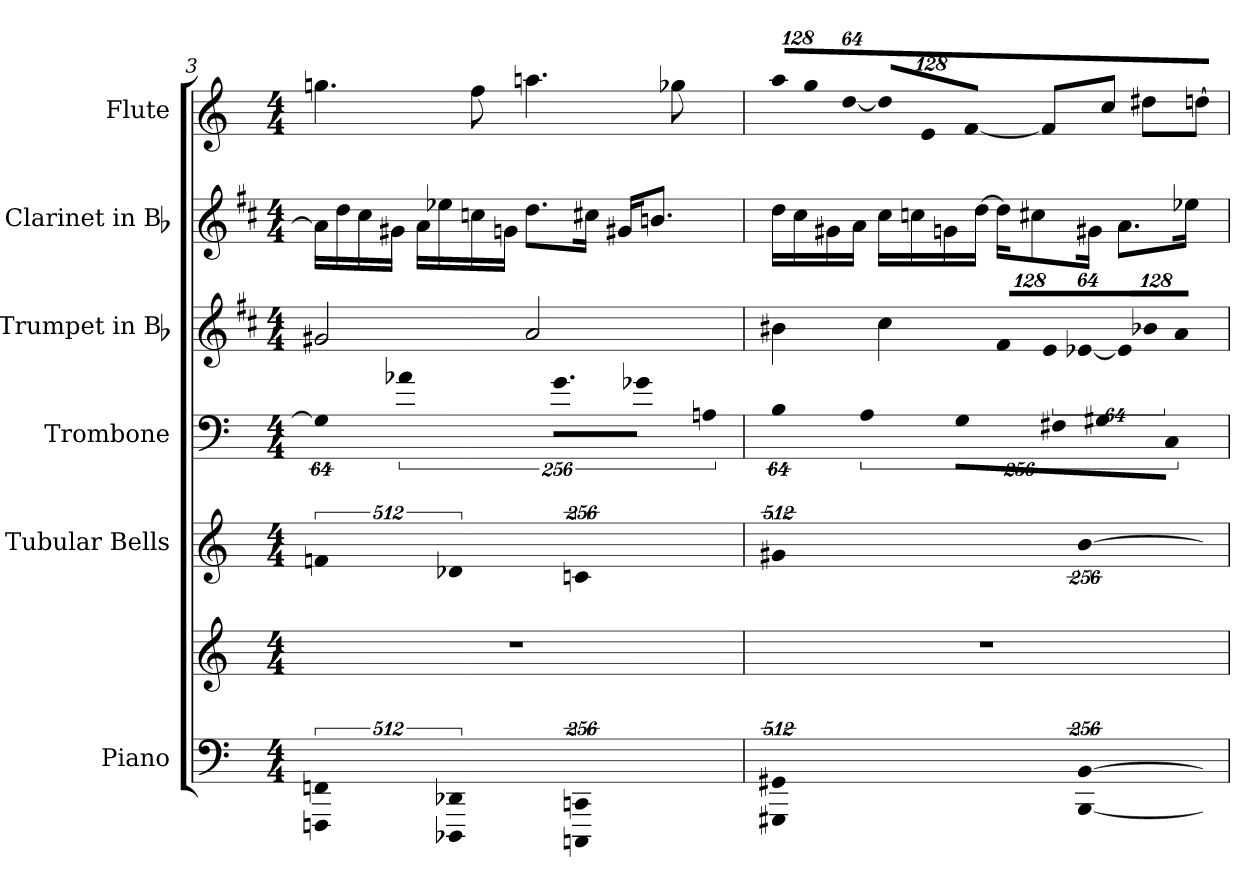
**kern	**kern	**kern	**kern	**kern	**kern	**kern
*part6	*part6	*part5	*part4	*part3	*part2	*part1
*staff7	*staff6	*staff5	*staff4	*staff3	*staff2	*staff1
*I"Piano	*	*I"Tubular Bells	*I"Trombone	*I"Trumpet in Bb	*I"Clarinet in Bb	*I"Flute
*I'Pno.	*	*I'Tub. B.	*I'Tbn.	*I'Tpt.	*I'Cl.	*I'Fl.
*clefF4	*clefG2	*clefG2	*clefF4	*clefG2	*clefG2	*clefG2
*	*	*	*	*ITrd1c2	*ITrd1c2	*
*k[]	*k[]	*k[]	*k[]	*k[]	*k[]	*k[]
*C:	*C:	*C:	*C:	*C:	*C:	*C:
*M4/4	*M4/4	*M4/4	*M4/4	*M4/4	*M4/4	*M4/4
=3	=3	=3	=3	=3	=3	=3
!LO:N:vis=2	!	!LO:N:vis=2	!LO:N:vis=4	!	!	!
1024%341FFFni/ 1024%341FFni	1r	1024%341fni/	256%51Gi\]	2f#Xi/	16gi\LL]	4.ggni\
.	.	.	.	.	16cci\	.
.	.	.	.	.	16bi\	.
.	.	.	.	.	16f#Xi\JJ	.
!	!	!	!LO:N:vis=2	!	!	!
.	.	.	512%205a-Xi\	.	.	.
.	.	.	.	.	16gi\LL	.
.	.	.	.	.	16dd-Xi\	.
!LO:N:vis=2	!	!LO:N:vis=2	!	!	!	!
1024%341DDD-Xi/ 1024%341DD-Xi	.	1024%341d-Xi/	.	.	.	.
.	.	.	.	.	16b-Xi\	8ffi\
.	.	.	.	.	16fni\JJ	.
.	.	.	.	2gi/	8.cci\L	4.aani\
!	!	!	!LO:N:vis=8.	!	!	!
.	.	.	512%77gi\L	.	.	.
!LO:N:vis=2	!	!LO:N:vis=2	!	!	!	!
512%171CCCni/ 512%171CCni	.	512%171cni/	.	.	.	.
.	.	.	.	.	16bni\Jk	.
!	!	!	!LO:N:vis=16	!	!	!
.	.	.	1024%51g-Xi\Jk	.	16f#Xi/KL	.
!	!	!	!LO:N:vis=4	!	!	!
.	.	.	1024%205Ani\	.	.	.
.	.	.	.	.	8.ani/J	.
.	.	.	.	.	.	8gg-Xi\
!!LO:PB:g=z
=4	=4	=4	=4	=4	=4	=4
!LO:N:vis=1	!	!LO:N:vis=1	!LO:N:vis=4	!	!	!
*	*	*	*	*	*	*Xbrackettup
!	!	!	!	!	!	!LO:N:vis=8
512%341GGG#Xi 512%341GG#Xi	1r	512%341g#Xi	256%51Bi\	4a#Xi\	16cci\LL	1024%85aai\L
.	.	.	.	.	16bi\	.
!	!	!	!	!	!	!LO:N:vis=8
.	.	.	.	.	.	1024%85ggi\
.	.	.	.	.	16f#Xi\	.
!	!	!	!	!	!	!LO:N:vis=8
.	.	.	.	.	.	[>512%43ddi\J
.	.	.	.	.	16gi\JJ	.
!	!	!	!LO:N:vis=4	!	!	!
.	.	.	1024%205Ai\	.	.	.
!	!	!	!	!	!	!LO:N:vis=8
.	.	.	.	4bi\	16bi\LL	1024%85ddi/L]
.	.	.	.	.	16b-Xi\	.
!	!	!	!	!	!	!LO:N:vis=8
.	.	.	.	.	.	1024%85ei/
.	.	.	.	.	16fni\	.
!	!	!	!LO:N:vis=8	!	!	!
.	.	.	1024%103Gi\L	.	.	.
!	!	!	!	!	!	!LO:N:vis=8
.	.	.	.	.	.	[<512%43fi/J
.	.	.	.	.	[>16cci\JJ	.
!	!	!	!LO:N:vis=8	!	!	!
*	*	*	*	*Xbrackettup	*	*
!	!	!	!	!LO:N:vis=8	!	!
.	.	.	512%51F#Xi\J	1024%85ei/L	16cci\KL]	8fi/L]
.	.	.	.	.	8bni\	.
!	!	!	!	!LO:N:vis=8	!	!
.	.	.	.	1024%85di/	.	.
!	!	!	!LO:N:vis=4	!	!	!
.	.	.	1024%205G#Xi\	.	.	.
.	.	.	.	.	.	8cci/J
!LO:N:vis=2	!	!LO:N:vis=2	!	!LO:N:vis=8	!	!
[<512%171BBBi/ [>512%171BBi	.	[>512%171bi\	.	[<512%43d-Xi/J	.	.
.	.	.	.	.	16f#Xi\Jk	.
!	!	!	!	!LO:N:vis=8	!	!
.	.	.	.	1024%85d-i/L]	8.gi\L	8dd#Xi\L
!	!	!	!LO:N:vis=4	!	!	!
.	.	.	1024%205Ci/	.	.	.
!	!	!	!	!LO:N:vis=8	!	!
.	.	.	.	1024%85a-Xi/	.	.
.	.	.	.	.	.	[>8ddni\J
!	!	!	!	!LO:N:vis=8	!	!
.	.	.	.	512%43gi/J	.	.
.	.	.	.	.	16dd-Xi\Jk	.
=	=	=	=	=	=	=
*-	*-	*-	*-	*-	*-	*-
